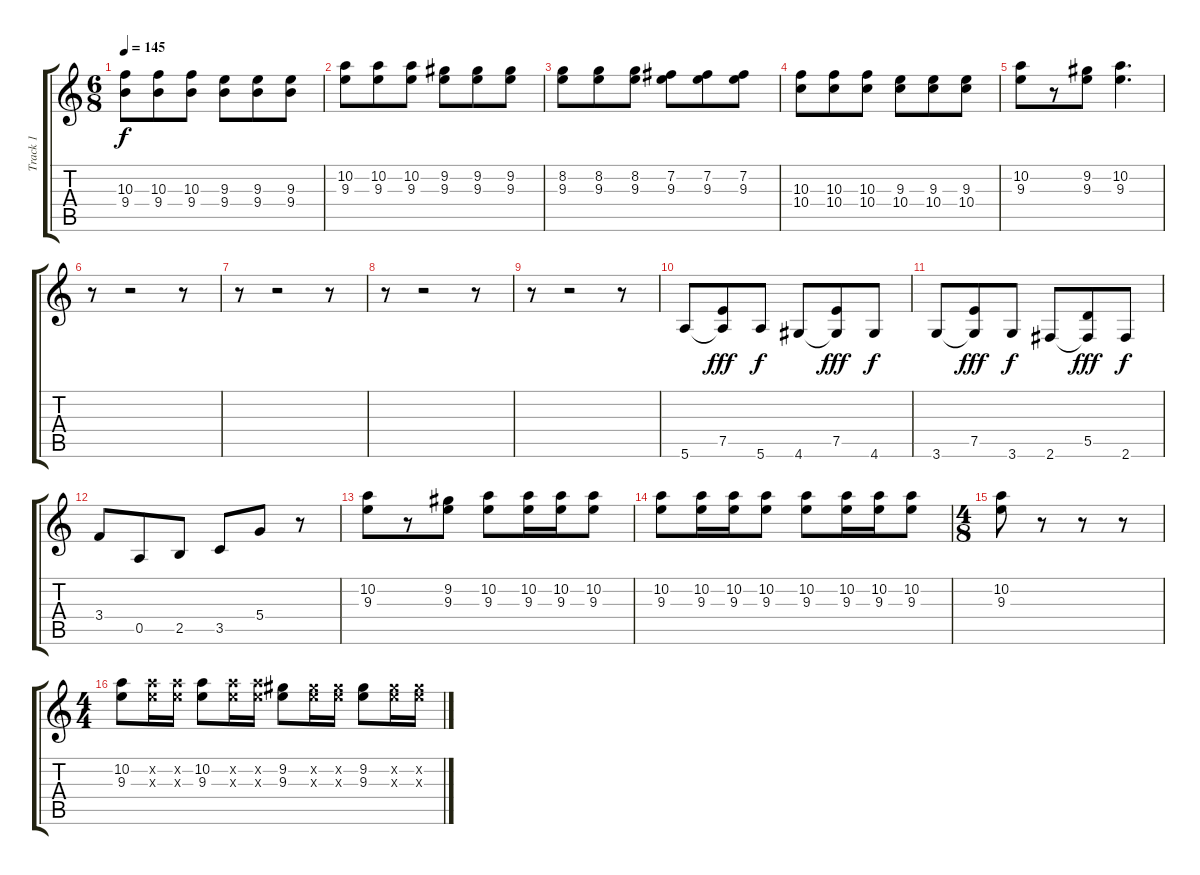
\track ("Track 1" "Track 1") {instrument electricguitarjazz}
\staff {score tabs}
\tuning (E4 B3 G3 D3 A2 E2) {hide}
\ts (6 8)
\tempo 145
\clef g2
\ks c
(10.3 9.4).8{dy f} (10.3 9.4).8 (10.3 9.4).8 (9.3 9.4).8 (9.3 9.4).8 (9.3 9.4).8 |
(10.2 9.3).8 (10.2 9.3).8 (10.2 9.3).8 (9.2 9.3).8 (9.2 9.3).8 (9.2 9.3).8 |
(8.2 9.3).8 (8.2 9.3).8 (8.2 9.3).8 (7.2 9.3).8 (7.2 9.3).8 (7.2 9.3).8 |
(10.3 10.4).8 (10.3 10.4).8 (10.3 10.4).8 (9.3 10.4).8 (9.3 10.4).8 (9.3 10.4).8 |
(10.2 9.3).8 r.8 (9.2 9.3).8 (10.2 9.3).4{d} |
r.8 r.2 r.8 |
r.8 r.2 r.8 |
r.8 r.2 r.8 |
r.8 r.2 r.8 |
5.6.8 (7.5 5.6{t}).8{dy fff} 5.6.8{dy f} 4.6.8 (7.5 4.6{t}).8{dy fff} 4.6.8{dy f} |
3.6.8 (7.5 3.6{t}).8{dy fff} 3.6.8{dy f} 2.6.8 (5.5 2.6{t}).8{dy fff} 2.6.8{dy f} |
3.4.8 0.5.8 2.5.8 3.5.8 5.4.8 r.8 |
(10.2 9.3).8 r.8 (9.2 9.3).8 (10.2 9.3).8 (10.2 9.3).16 (10.2 9.3).16 (10.2 9.3).8 |
(10.2 9.3).8 (10.2 9.3).16 (10.2 9.3).16 (10.2 9.3).8 (10.2 9.3).8 (10.2 9.3).16 (10.2 9.3).16 (10.2 9.3).8 |
\ts (4 8)
(10.2 9.3).8 r.8 r.8 r.8 |
\ts (4 4)
(10.2 9.3).8 (10.2{x} 9.3{x}).16 (10.2{x} 9.3{x}).16 (10.2 9.3).8 (10.2{x} 9.3{x}).16 (10.2{x} 9.3{x}).16 (9.2 9.3).8 (9.2{x} 9.3{x}).16 (9.2{x} 9.3{x}).16 (9.2 9.3).8 (9.2{x} 9.3{x}).16 (9.2{x} 9.3{x}).16
